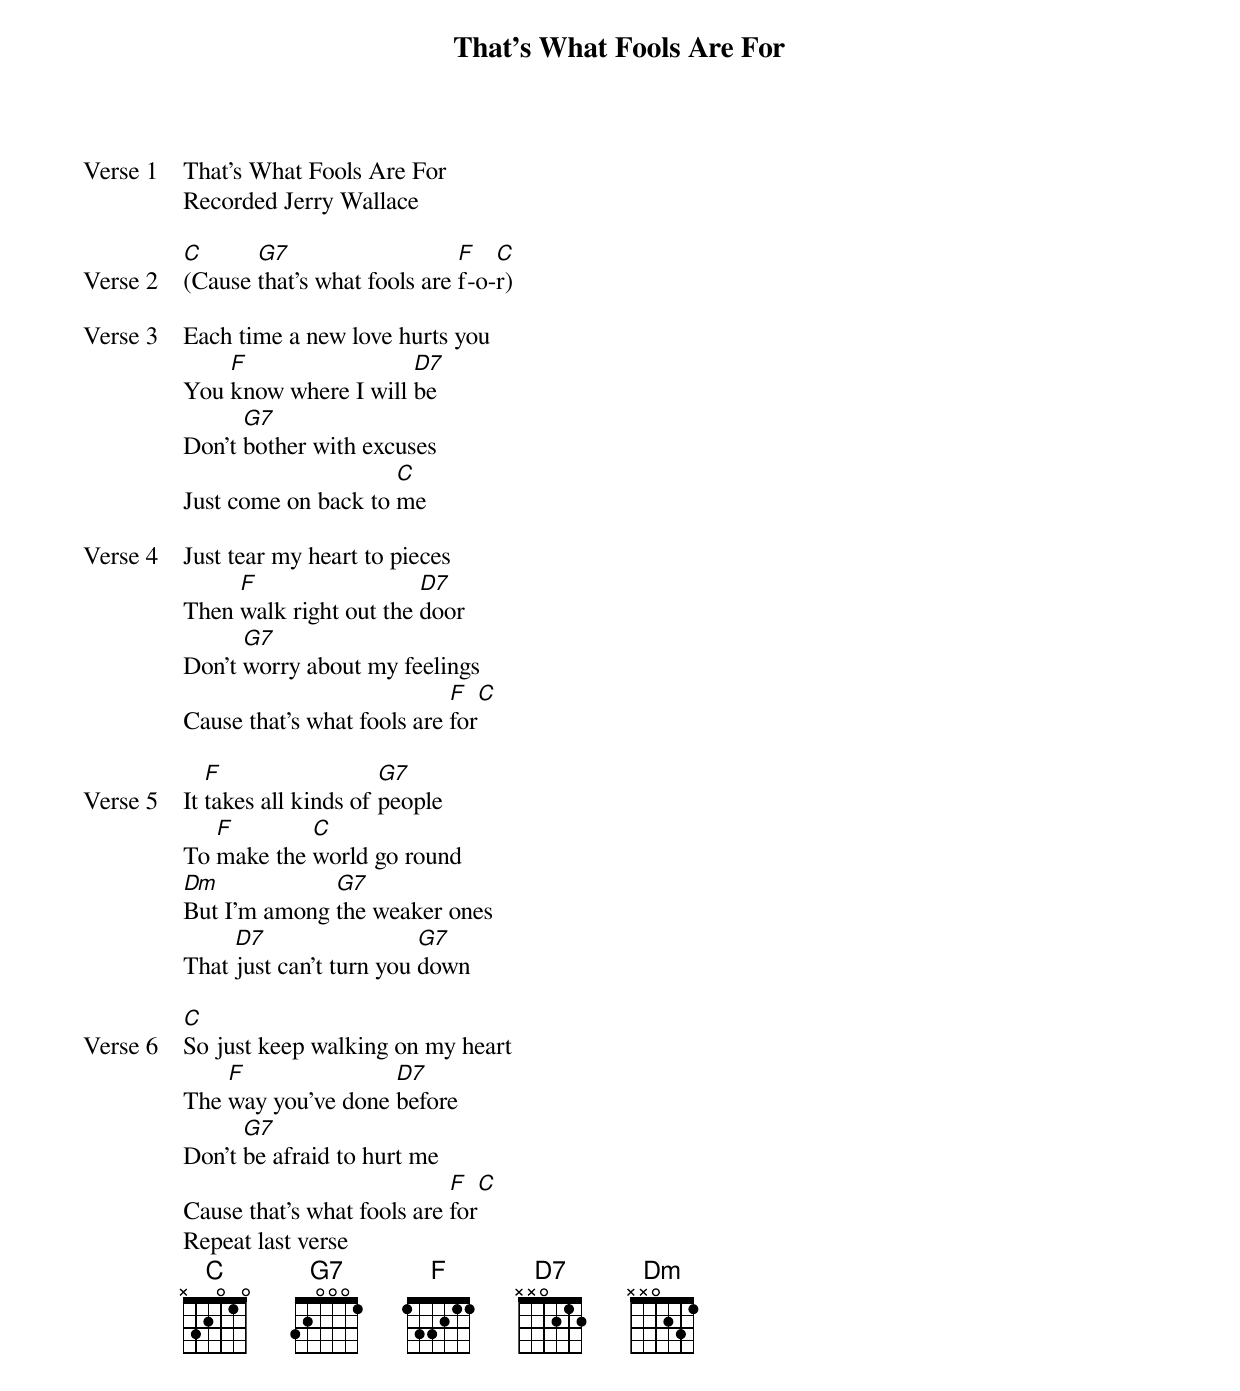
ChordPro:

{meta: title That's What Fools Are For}
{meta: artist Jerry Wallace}
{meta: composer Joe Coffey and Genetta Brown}

{start_of_verse: Verse 1}
That's What Fools Are For
Recorded Jerry Wallace
{end_of_verse}

{start_of_verse: Verse 2}
[C](Cause [G7]that's what fools are [F]f-o-[C]r)
{end_of_verse}

{start_of_verse: Verse 3}
Each time a new love hurts you
You [F]know where I will [D7]be
Don't [G7]bother with excuses
Just come on back to [C]me
{end_of_verse}

{start_of_verse: Verse 4}
Just tear my heart to pieces
Then [F]walk right out the [D7]door
Don't [G7]worry about my feelings
Cause that's what fools are [F]for[C]
{end_of_verse}

{start_of_verse: Verse 5}
It [F]takes all kinds of [G7]people
To [F]make the [C]world go round
[Dm]But I'm among [G7]the weaker ones
That [D7]just can't turn you [G7]down
{end_of_verse}

{start_of_verse: Verse 6}
[C]So just keep walking on my heart
The [F]way you've done [D7]before
Don't [G7]be afraid to hurt me
Cause that's what fools are [F]for[C]
Repeat last verse
{end_of_verse}
